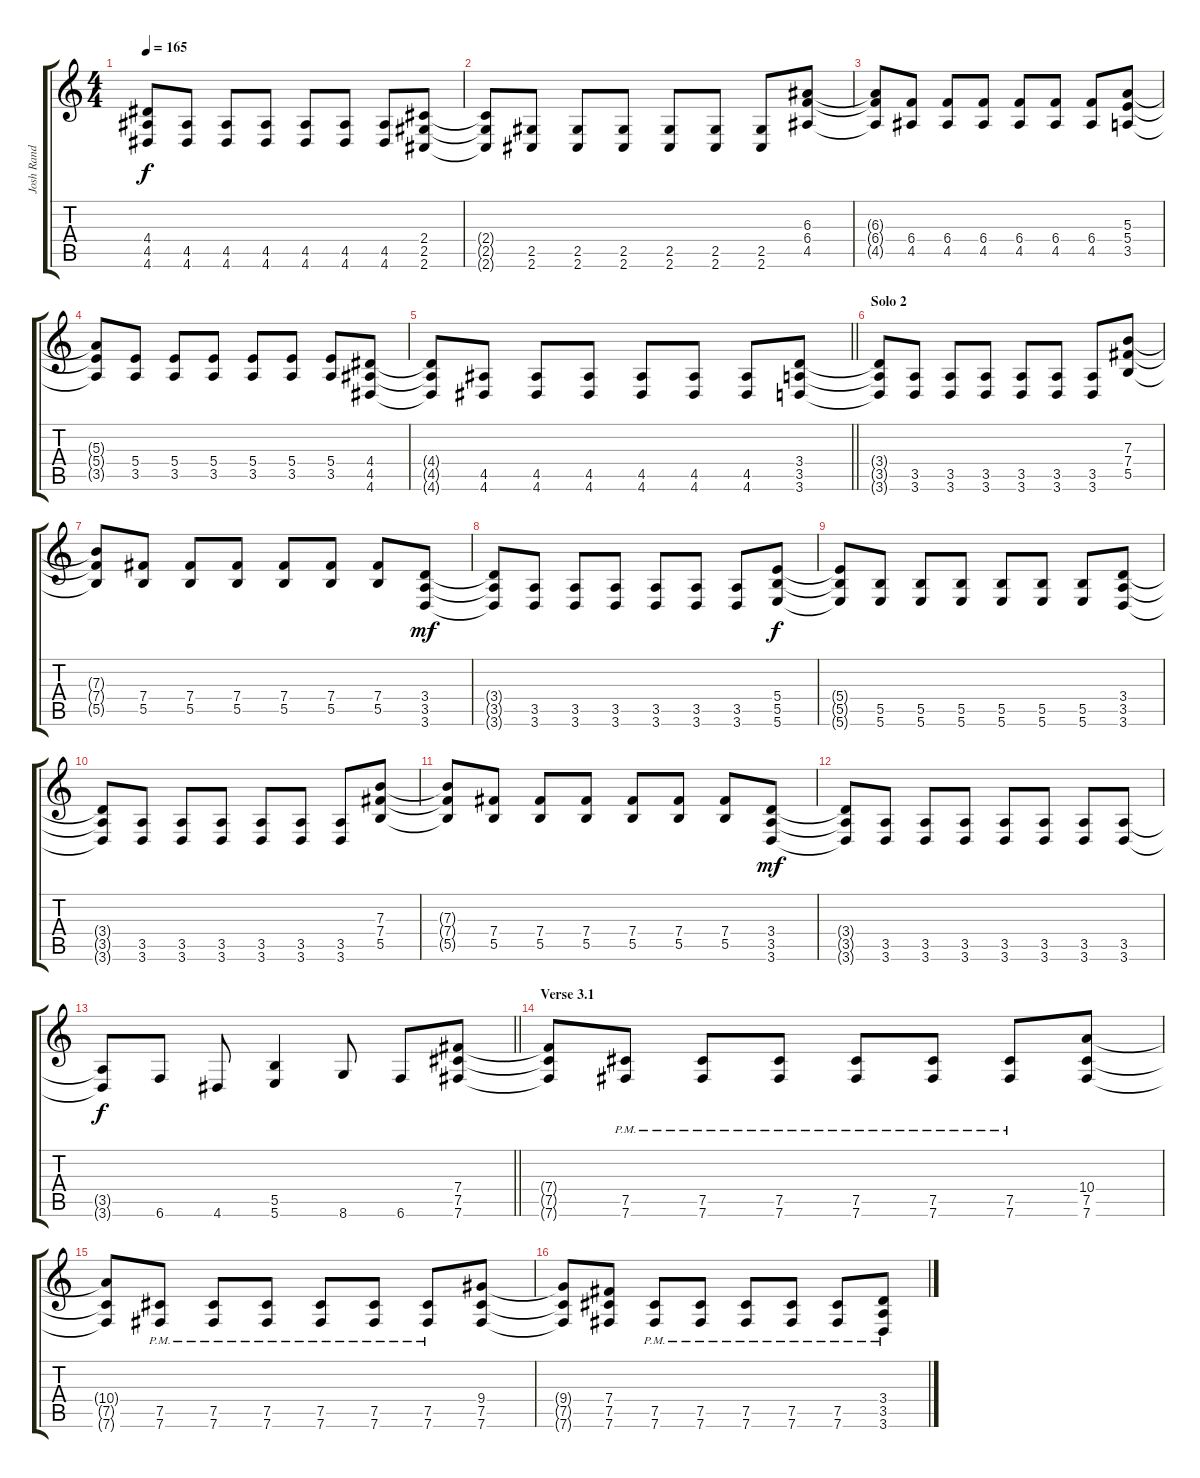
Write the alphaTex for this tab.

\track ("Josh Rand" "Josh Rand") {instrument acousticguitarsteel}
\staff {score tabs}
\tuning (Db4 Ab3 E3 B2 Gb2 B1) {hide}
\ts (4 4)
\tempo 165
\clef g2
\ks c
(4.4{t} 4.5{t} 4.6{t}).8{dy f} (4.5 4.6).8 (4.5 4.6).8 (4.5 4.6).8 (4.5 4.6).8 (4.5 4.6).8 (4.5 4.6).8 (2.4 2.5 2.6).8 |
(2.4{t} 2.5{t} 2.6{t}).8 (2.5 2.6).8 (2.5 2.6).8 (2.5 2.6).8 (2.5 2.6).8 (2.5 2.6).8 (2.5 2.6).8 (6.3 6.4 4.5).8 |
(6.3{t} 6.4{t} 4.5{t}).8 (6.4 4.5).8 (6.4 4.5).8 (6.4 4.5).8 (6.4 4.5).8 (6.4 4.5).8 (6.4 4.5).8 (5.3 5.4 3.5).8 |
(5.3{t} 5.4{t} 3.5{t}).8 (5.4 3.5).8 (5.4 3.5).8 (5.4 3.5).8 (5.4 3.5).8 (5.4 3.5).8 (5.4 3.5).8 (4.4 4.5 4.6).8 |
\barLineRight lightlight
(4.4{t} 4.5{t} 4.6{t}).8 (4.5 4.6).8 (4.5 4.6).8 (4.5 4.6).8 (4.5 4.6).8 (4.5 4.6).8 (4.5 4.6).8 (3.4 3.5 3.6).8 |
\section ("" "Solo 2")
(3.4{t} 3.5{t} 3.6{t}).8 (3.5 3.6).8 (3.5 3.6).8 (3.5 3.6).8 (3.5 3.6).8 (3.5 3.6).8 (3.5 3.6).8 (7.3 7.4 5.5).8 |
(7.3{t} 7.4{t} 5.5{t}).8 (7.4 5.5).8 (7.4 5.5).8 (7.4 5.5).8 (7.4 5.5).8 (7.4 5.5).8 (7.4 5.5).8 (3.4 3.5 3.6).8{dy mf} |
(3.4{t} 3.5{t} 3.6{t}).8 (3.5 3.6).8 (3.5 3.6).8 (3.5 3.6).8 (3.5 3.6).8 (3.5 3.6).8 (3.5 3.6).8 (5.4 5.5 5.6).8{dy f} |
(5.4{t} 5.5{t} 5.6{t}).8 (5.5 5.6).8 (5.5 5.6).8 (5.5 5.6).8 (5.5 5.6).8 (5.5 5.6).8 (5.5 5.6).8 (3.4 3.5 3.6).8 |
(3.4{t} 3.5{t} 3.6{t}).8 (3.5 3.6).8 (3.5 3.6).8 (3.5 3.6).8 (3.5 3.6).8 (3.5 3.6).8 (3.5 3.6).8 (7.3 7.4 5.5).8 |
(7.3{t} 7.4{t} 5.5{t}).8 (7.4 5.5).8 (7.4 5.5).8 (7.4 5.5).8 (7.4 5.5).8 (7.4 5.5).8 (7.4 5.5).8 (3.4 3.5 3.6).8{dy mf} |
(3.4{t} 3.5{t} 3.6{t}).8 (3.5 3.6).8 (3.5 3.6).8 (3.5 3.6).8 (3.5 3.6).8 (3.5 3.6).8 (3.5 3.6).8 (3.5 3.6).8 |
\barLineRight lightlight
(3.5{t} 3.6{t}).8{dy f} 6.6.8 4.6.8 (5.5 5.6).4 8.6.8 6.6.8 (7.4 7.5 7.6).8 |
\section ("" "Verse 3.1")
(7.4{t} 7.5{t} 7.6{t}).8 (7.5{pm} 7.6{pm}).8 (7.5{pm} 7.6{pm}).8 (7.5{pm} 7.6{pm}).8 (7.5{pm} 7.6{pm}).8 (7.5{pm} 7.6{pm}).8 (7.5{pm} 7.6{pm}).8 (10.4 7.5 7.6).8 |
(10.4{t} 7.5{t} 7.6{t}).8 (7.5{pm} 7.6{pm}).8 (7.5{pm} 7.6{pm}).8 (7.5{pm} 7.6{pm}).8 (7.5{pm} 7.6{pm}).8 (7.5{pm} 7.6{pm}).8 (7.5{pm} 7.6{pm}).8 (9.4 7.5 7.6).8 |
(9.4{t} 7.5{t} 7.6{t}).8 (7.4 7.5 7.6).8 (7.5{pm} 7.6{pm}).8 (7.5{pm} 7.6{pm}).8 (7.5{pm} 7.6{pm}).8 (7.5{pm} 7.6{pm}).8 (7.5{pm} 7.6{pm}).8 (3.4 3.5{pm} 3.6{pm}).8
